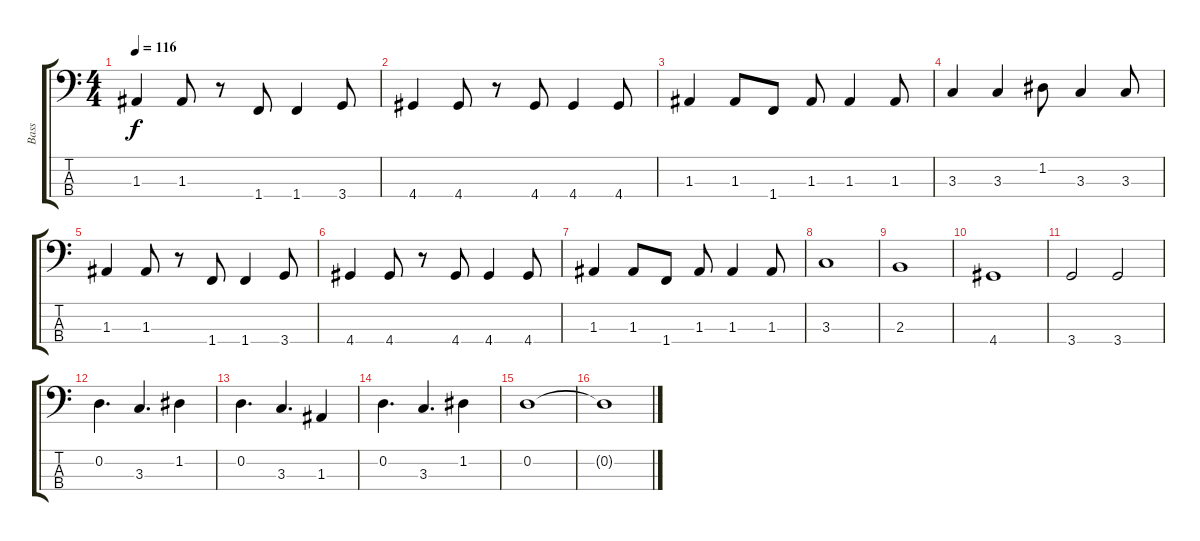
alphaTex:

\track ("Bass" "Bass") {instrument electricbassfinger}
\staff {score tabs}
\tuning (G2 D2 A1 E1) {hide}
\ts (4 4)
\tempo 116
\clef f4
\ks c
1.3.4{dy f} 1.3.8 r.8 1.4.8 1.4.4 3.4.8 |
4.4.4 4.4.8 r.8 4.4.8 4.4.4 4.4.8 |
1.3.4 1.3.8 1.4.8 1.3.8 1.3.4 1.3.8 |
3.3.4 3.3.4 1.2.8 3.3.4 3.3.8 |
1.3.4 1.3.8 r.8 1.4.8 1.4.4 3.4.8 |
4.4.4 4.4.8 r.8 4.4.8 4.4.4 4.4.8 |
1.3.4 1.3.8 1.4.8 1.3.8 1.3.4 1.3.8 |
3.3.1 |
2.3.1 |
4.4.1 |
3.4.2 3.4.2 |
0.2.4{d} 3.3.4{d} 1.2.4 |
0.2.4{d} 3.3.4{d} 1.3.4 |
0.2.4{d} 3.3.4{d} 1.2.4 |
0.2.1 |
0.2{t}.1
